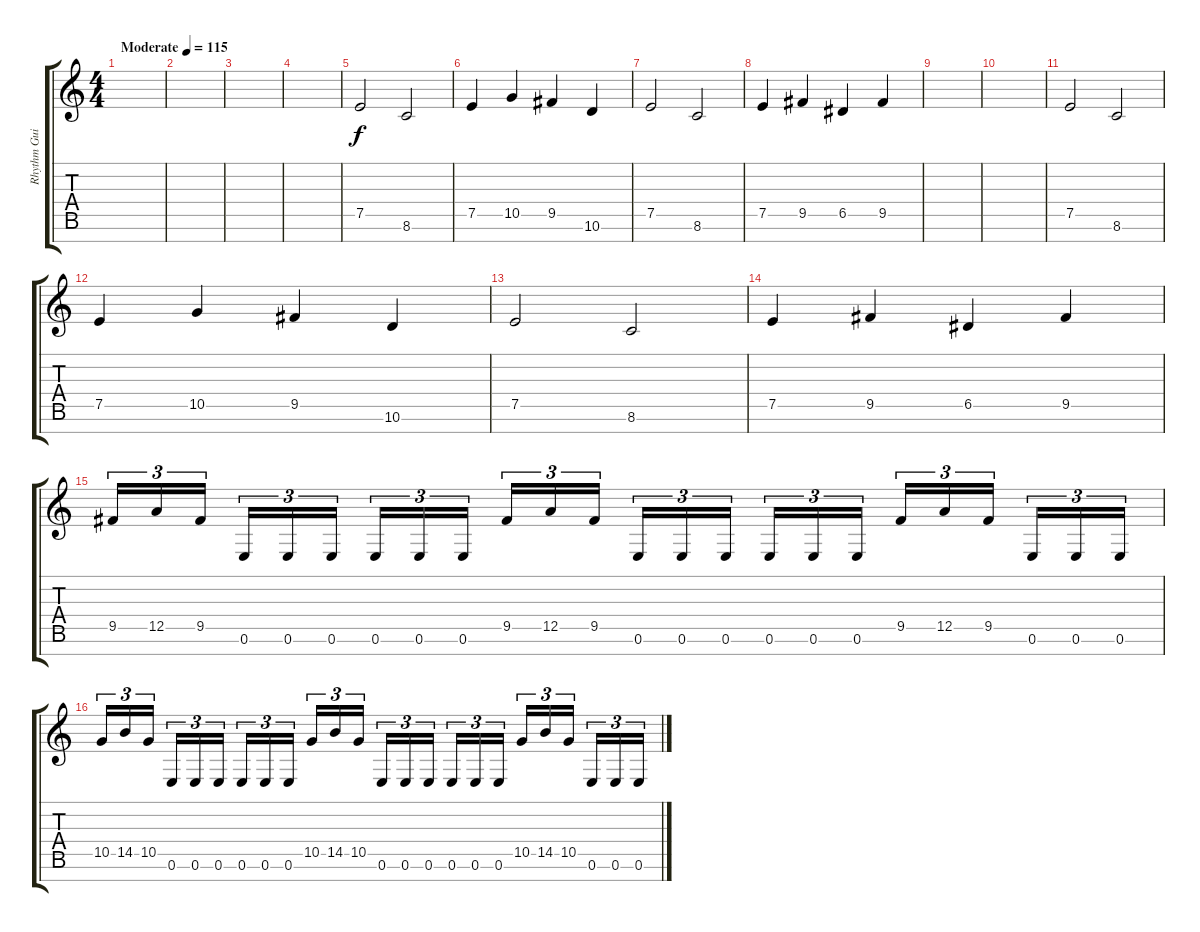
\track ("Rhythm Guitar" "Rhythm Gui") {instrument distortionguitar}
\staff {score tabs}
\tuning (E4 B3 G3 D3 A2 E2 B1) {hide}
\ts (4 4)
\tempo (115 "Moderate")
\clef g2
\ks c
|
|
|
|
7.5.2{instrument electricguitarmuted} 8.6.2 |
7.5.4 10.5.4 9.5.4 10.6.4 |
7.5.2 8.6.2 |
7.5.4 9.5.4 6.5.4 9.5.4 |
|
|
7.5.2{dy f instrument electricguitarmuted} 8.6.2 |
7.5.4 10.5.4 9.5.4 10.6.4 |
7.5.2 8.6.2 |
7.5.4 9.5.4 6.5.4 9.5.4 |
9.5.16{tu (3 2) instrument distortionguitar} 12.5.16{tu (3 2)} 9.5.16{tu (3 2) beam splitsecondary} 0.6.16{tu (3 2)} 0.6.16{tu (3 2)} 0.6.16{tu (3 2)} 0.6.16{tu (3 2)} 0.6.16{tu (3 2)} 0.6.16{tu (3 2) beam splitsecondary} 9.5.16{tu (3 2)} 12.5.16{tu (3 2)} 9.5.16{tu (3 2)} 0.6.16{tu (3 2)} 0.6.16{tu (3 2)} 0.6.16{tu (3 2) beam splitsecondary} 0.6.16{tu (3 2)} 0.6.16{tu (3 2)} 0.6.16{tu (3 2)} 9.5.16{tu (3 2)} 12.5.16{tu (3 2)} 9.5.16{tu (3 2) beam splitsecondary} 0.6.16{tu (3 2)} 0.6.16{tu (3 2)} 0.6.16{tu (3 2)} |
10.5.16{tu (3 2)} 14.5.16{tu (3 2)} 10.5.16{tu (3 2) beam splitsecondary} 0.6.16{tu (3 2)} 0.6.16{tu (3 2)} 0.6.16{tu (3 2)} 0.6.16{tu (3 2)} 0.6.16{tu (3 2)} 0.6.16{tu (3 2) beam splitsecondary} 10.5.16{tu (3 2)} 14.5.16{tu (3 2)} 10.5.16{tu (3 2)} 0.6.16{tu (3 2)} 0.6.16{tu (3 2)} 0.6.16{tu (3 2) beam splitsecondary} 0.6.16{tu (3 2)} 0.6.16{tu (3 2)} 0.6.16{tu (3 2)} 10.5.16{tu (3 2)} 14.5.16{tu (3 2)} 10.5.16{tu (3 2) beam splitsecondary} 0.6.16{tu (3 2)} 0.6.16{tu (3 2)} 0.6.16{tu (3 2)}
